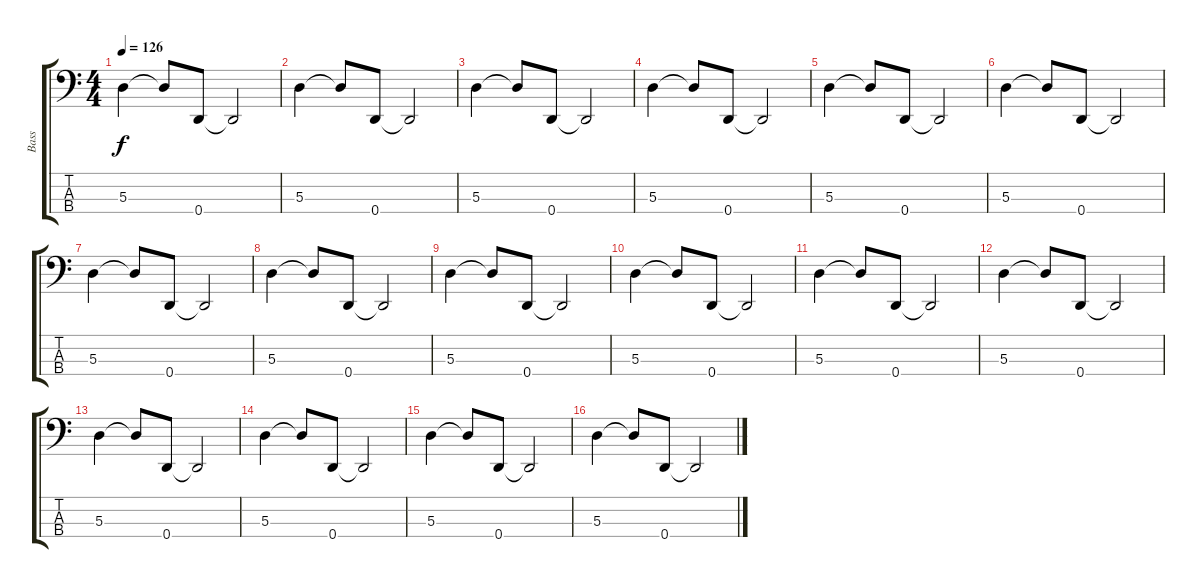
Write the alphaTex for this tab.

\track ("Bass" "Bass") {instrument electricbassfinger}
\staff {score tabs}
\tuning (G2 D2 A1 D1) {hide}
\ts (4 4)
\tempo 126
\clef f4
\ks c
5.3.4{dy f} 5.3{t}.8 0.4.8 0.4{t}.2 |
5.3.4 5.3{t}.8 0.4.8 0.4{t}.2 |
5.3.4 5.3{t}.8 0.4.8 0.4{t}.2 |
5.3.4 5.3{t}.8 0.4.8 0.4{t}.2 |
5.3.4 5.3{t}.8 0.4.8 0.4{t}.2 |
5.3.4 5.3{t}.8 0.4.8 0.4{t}.2 |
5.3.4 5.3{t}.8 0.4.8 0.4{t}.2 |
5.3.4 5.3{t}.8 0.4.8 0.4{t}.2 |
5.3.4 5.3{t}.8 0.4.8 0.4{t}.2 |
5.3.4 5.3{t}.8 0.4.8 0.4{t}.2 |
5.3.4 5.3{t}.8 0.4.8 0.4{t}.2 |
5.3.4 5.3{t}.8 0.4.8 0.4{t}.2 |
5.3.4 5.3{t}.8 0.4.8 0.4{t}.2 |
5.3.4 5.3{t}.8 0.4.8 0.4{t}.2 |
5.3.4 5.3{t}.8 0.4.8 0.4{t}.2 |
5.3.4 5.3{t}.8 0.4.8 0.4{t}.2
